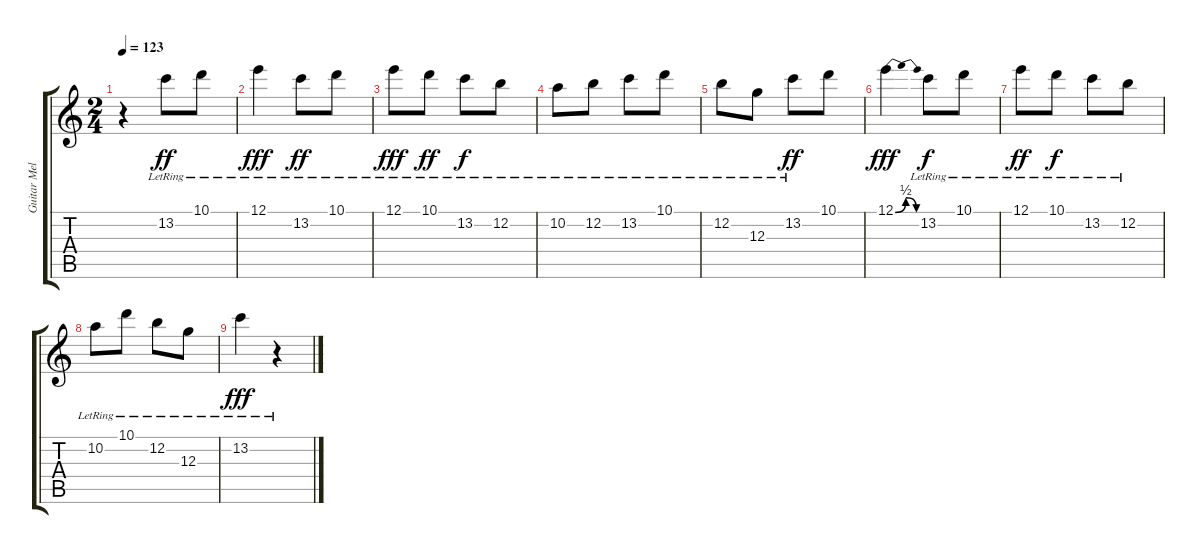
\track ("Guitar Melody" "Guitar Mel") {instrument acousticguitarnylon}
\staff {score tabs}
\tuning (E4 B3 G3 D3 A2 E2) {hide}
\ts (2 4)
\tempo 123
\clef g2
\ks c
r.4{dy f} 13.2{lr}.8{dy ff} 10.1{lr}.8 |
12.1{lr}.4{dy fff} 13.2{lr}.8{dy ff} 10.1{lr}.8 |
12.1{lr}.8{dy fff} 10.1{lr}.8{dy ff} 13.2{lr}.8{dy f} 12.2{lr}.8 |
10.2{lr}.8 12.2{lr}.8 13.2{lr}.8 10.1{lr}.8 |
12.2{lr}.8 12.3{lr}.8 13.2{lr}.8{dy ff} 10.1.8 |
12.1{be (bendrelease 0 0 46 2 46 2 60 0)}.4{dy fff} 13.2{lr}.8{dy f} 10.1{lr}.8 |
12.1{lr}.8{dy ff} 10.1{lr}.8{dy f} 13.2{lr}.8 12.2{lr}.8 |
10.2{lr}.8 10.1{lr}.8 12.2{lr}.8 12.3{lr}.8 |
13.2{lr}.4{dy fff} r.4
